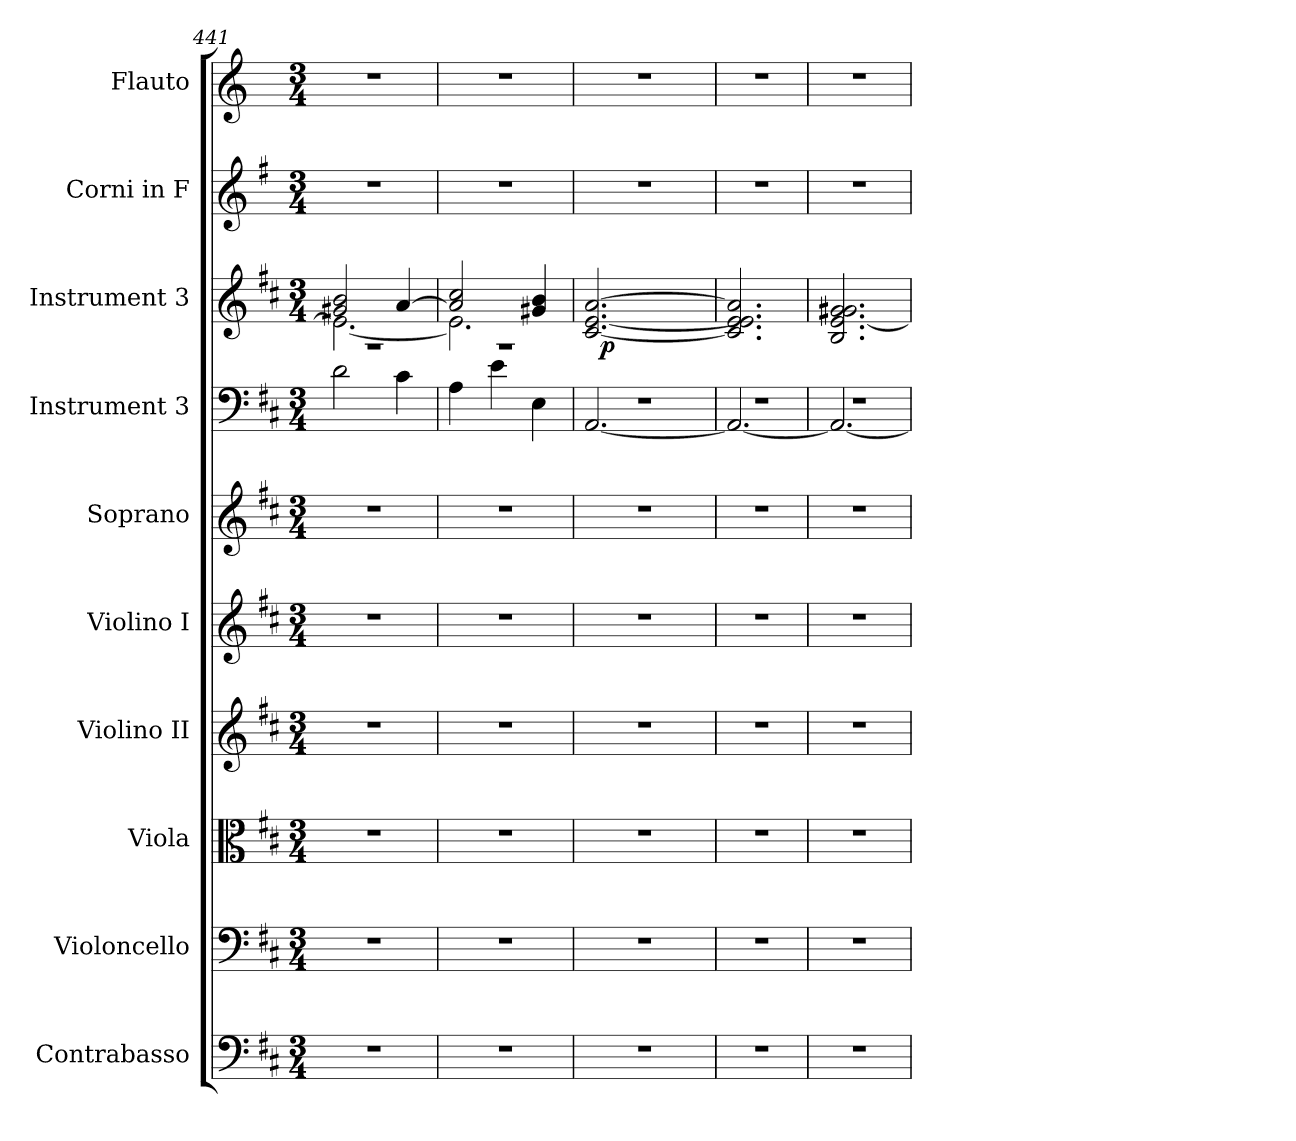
**kern	**kern	**kern	**kern	**kern	**kern	**kern	**kern	**dynam	**kern	**kern
*part10	*part9	*part8	*part7	*part6	*part5	*part4	*part3	*part3	*part2	*part1
*staff10	*staff9	*staff8	*staff7	*staff6	*staff5	*staff4	*staff3	*staff3	*staff2	*staff1
*I"Contrabasso	*I"Violoncello	*I"Viola	*I"Violino II	*I"Violino I	*I"Soprano	*I"Instrument 3	*I"Instrument 3	*	*I"Corni in F	*I"Flauto
*I'Cb.	*I'Vc.	*I'Vla.	*I'Vln. II	*I'Vln. I	*I'S	*	*	*	*I'Cor.	*I'Fl.
*clefF4	*clefF4	*clefC3	*clefG2	*clefG2	*clefG2	*clefF4	*clefG2	*	*clefG2	*clefG2
*ITrd1c2	*ITrd1c2	*ITrd1c2	*ITrd1c2	*ITrd1c2	*ITrd1c2	*ITrd1c2	*ITrd1c2	*	*ITrd4c7	*ITrd1c2
*k[]	*k[]	*k[]	*k[]	*k[]	*k[]	*k[]	*k[]	*	*k[]	*k[b-e-]
*C:	*C:	*C:	*C:	*C:	*C:	*C:	*C:	*	*C:	*B-:
*M3/4	*M3/4	*M3/4	*M3/4	*M3/4	*M3/4	*M3/4	*M3/4	*	*M3/4	*M3/4
=441	=441	=441	=441	=441	=441	=441	=441	=441	=441	=441
*	*	*	*	*	*	*^	*^	*	*	*
2.r	2.r	2.r	2.r	2.r	2.r	2.r	2c\	2f#X/ 2a/	2.d\_<	.	2.r	2.r
.	.	.	.	.	.	.	4B\	[>4g/	.	.	.	.
=442	=442	=442	=442	=442	=442	=442	=442	=442	=442	=442	=442	=442
2.r	2.r	2.r	2.r	2.r	2.r	2.r	4G\	2g/] 2b/	2.d\]	.	2.r	2.r
.	.	.	.	.	.	.	4d\	.	.	.	.	.
.	.	.	.	.	.	.	4D\	4f#X/ 4a/	.	.	.	.
=443	=443	=443	=443	=443	=443	=443	=443	=443	=443	=443	=443	=443
2.r	2.r	2.r	2.r	2.r	2.r	2.r	[<2.GG/	[<2.d/ [<2.B/ [>2.g/	32.ryy	.	2.r	2.r
!	!	!	!	!	!	!	!	!	!	!LO:DY:b	!	!
.	.	.	.	.	.	.	.	.	2ryy	p	.	.
.	.	.	.	.	.	.	.	.	8ryy	.	.	.
.	.	.	.	.	.	.	.	.	16ryy	.	.	.
.	.	.	.	.	.	.	.	.	64ryy	.	.	.
*	*	*	*	*	*	*	*	*v	*v	*	*	*
=444	=444	=444	=444	=444	=444	=444	=444	=444	=444	=444	=444
2.r	2.r	2.r	2.r	2.r	2.r	2.r	2.GG/_<	2.d/ 2.d/] 2.B/] 2.g/]	.	2.r	2.r
!!LO:PB:g=z
=445	=445	=445	=445	=445	=445	=445	=445	=445	=445	=445	=445
2.r	2.r	2.r	2.r	2.r	2.r	2.r	2.GG/_<	2.f#X/ [<2.d/ 2.A/ 2.f#X/	.	2.r	2.r
*	*	*	*	*	*	*v	*v	*	*	*	*
=	=	=	=	=	=	=	=	=	=	=
*-	*-	*-	*-	*-	*-	*-	*-	*-	*-	*-
